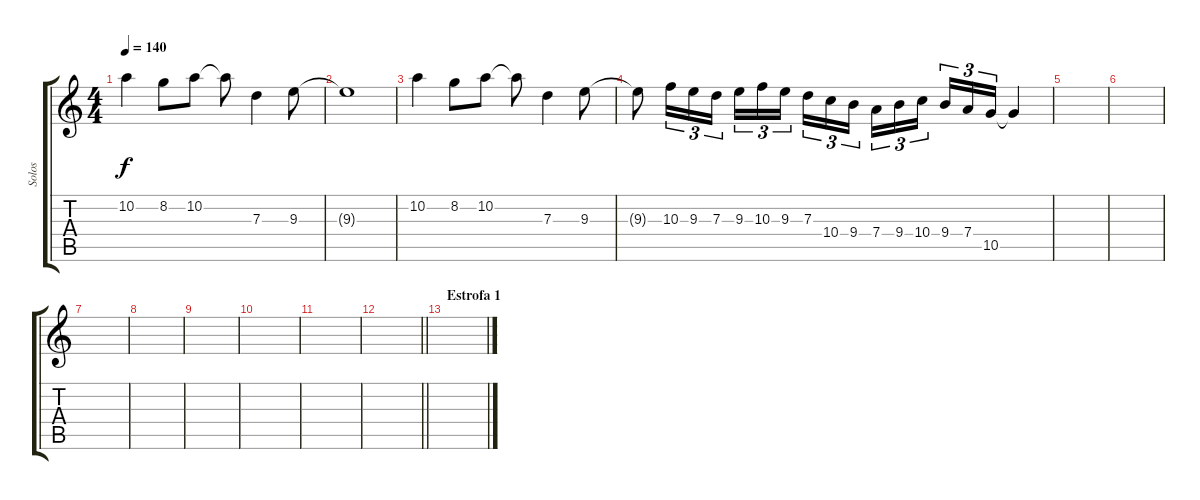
\track ("Solos" "Solos") {instrument distortionguitar}
\staff {score tabs}
\tuning (E4 B3 G3 D3 A2 E2) {hide}
\ts (4 4)
\tempo 140
\clef g2
\ks c
10.2.4{dy f} 8.2.8 10.2.8 10.2{t}.8 7.3.4 9.3.8 |
9.3{t}.1 |
10.2.4 8.2.8 10.2.8 10.2{t}.8 7.3.4 9.3.8 |
9.3{t}.8 10.3.16{tu (3 2)} 9.3.16{tu (3 2)} 7.3.16{tu (3 2)} 9.3.16{tu (3 2)} 10.3.16{tu (3 2)} 9.3.16{tu (3 2) beam splitsecondary} 7.3.16{tu (3 2)} 10.4.16{tu (3 2)} 9.4.16{tu (3 2)} 7.4.16{tu (3 2)} 9.4.16{tu (3 2)} 10.4.16{tu (3 2) beam splitsecondary} 9.4.16{tu (3 2)} 7.4.16{tu (3 2)} 10.5.16{tu (3 2)} 10.5{t}.4 |
|
|
|
|
|
|
|
\barLineRight lightlight
|
\section ("" "Estrofa 1")
